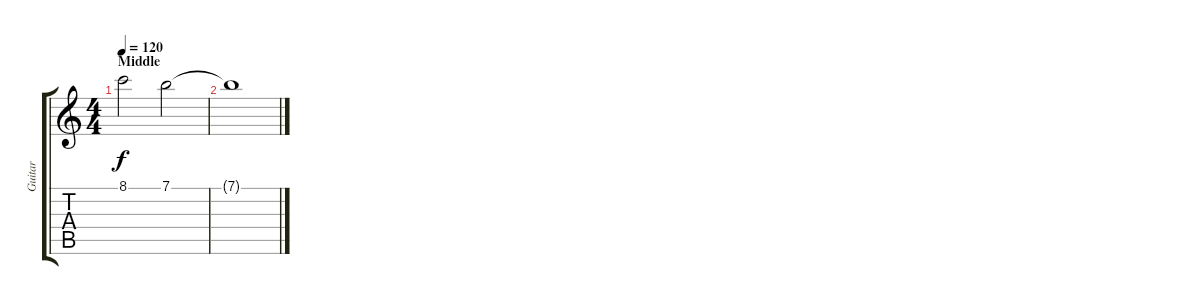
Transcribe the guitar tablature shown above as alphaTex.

\track ("Guitar" "Guitar") {instrument distortionguitar}
\staff {score tabs}
\tuning (E4 B3 G3 D3 A2 E2) {hide}
\ts (4 4)
\section ("" "Middle")
\tempo 120
\clef g2
\ks c
8.1.2{dy f} 7.1.2{volume 1} |
7.1{t}.1
